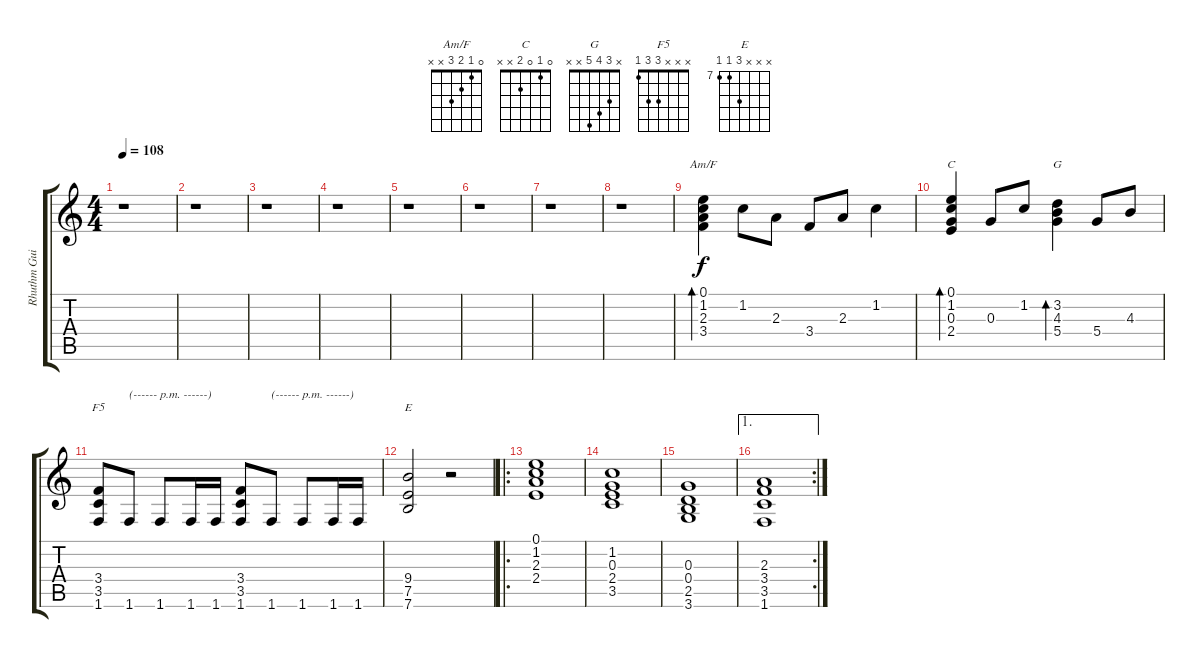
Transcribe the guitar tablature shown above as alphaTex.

\track ("Rhuthm Guitar" "Rhuthm Gui") {instrument acousticguitarsteel}
\staff {score tabs}
\tuning (E4 B3 G3 D3 A2 E2) {hide}
\chord ("Am/F" 0 1 2 3 x x)
\chord ("C" 0 1 0 2 x x)
\chord ("G" x 3 4 5 x x)
\chord ("F5" x x x 3 3 1)
\chord ("E" x x x 9 7 7) {firstfret 7}
\ts (4 4)
\tempo 108
\clef g2
\ks c
r.1{dy f} |
r.1 |
r.1 |
r.1 |
r.1 |
r.1 |
r.1 |
r.1 |
(0.1 1.2 2.3 3.4).4{bd 120 ch "Am/F"} 1.2.8 2.3.8 3.4.8 2.3.8 1.2.4 |
(0.1 1.2 0.3 2.4).4{bd 120 ch "C"} 0.3.8 1.2.8 (3.2 4.3 5.4).4{bd 120 ch "G"} 5.4.8 4.3.8 |
(3.4 3.5 1.6).8{ch "F5"} 1.6.8{txt "(------ p.m. ------)"} 1.6.8 1.6.16 1.6.16 (3.4 3.5 1.6).8 1.6.8{txt "(------ p.m. ------)"} 1.6.8 1.6.16 1.6.16 |
(9.4 7.5 7.6).2{ch "E"} r.2 |
\ro
(0.1 1.2 2.3 2.4).1 |
(1.2 0.3 2.4 3.5).1 |
(0.3 0.4 2.5 3.6).1 |
\ae 1
\rc 2
(2.3 3.4 3.5 1.6).1
